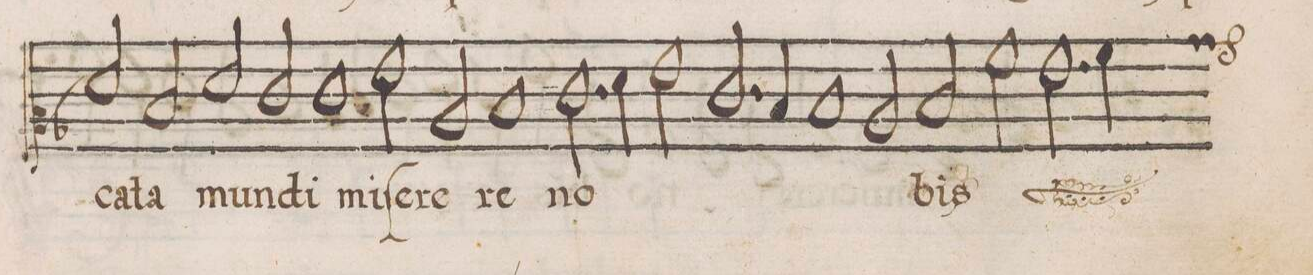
**kern	**text
*I"CANTVS	*
*clefC2	*
*k[b-]	*
*met(C)	*
*M2/1	*
2f/	-ca-
2d/	-ta
=61-	=61-
2f/	mun-
2e/	-di
1e\	mi-
=62-	=62-
2g\	-ſe-
2c/	-re-
1d/	-re
=63-	=63-
2.e\	no-
4f\	.
2g\	.
2.e/	.
=64-	=64-
4d/	.
1d/	.
2c/	.
=65-	=65-
2d/	-bis
*	*ij
2a\	mi-
2.g\	-ſe-
*custos:b-	*
4a\	.
=66-	=66-
*-	*-
